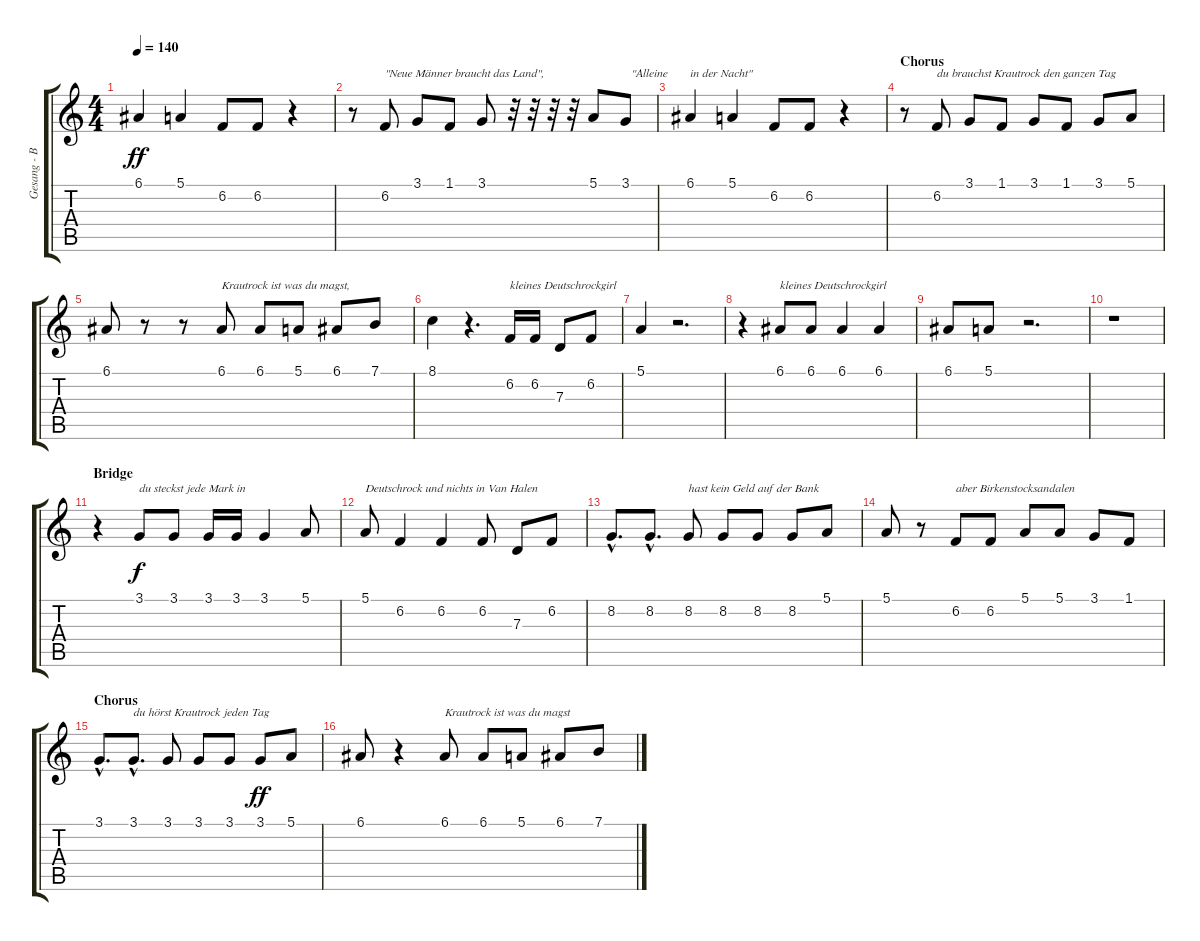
\track ("Gesang - Bela B." "Gesang - B") {instrument lead8bassandlead}
\staff {score tabs}
\tuning (E4 B3 G3 D3 A2 E2) {hide}
\ts (4 4)
\tempo 140
\clef g2
\ks c
6.1.4{dy ff} 5.1.4 6.2.8 6.2.8 r.4 |
r.8 6.2.8{txt "\"Neue Männer braucht das Land\","} 3.1.8 1.1.8 3.1.8 r.32 r.32 r.32 r.32 5.1.8 3.1.8{txt "  \"Alleine"} |
6.1.4{txt "in der Nacht\""} 5.1.4 6.2.8 6.2.8 r.4 |
\section ("" "Chorus")
r.8 6.2.8{txt "du brauchst Krautrock den ganzen Tag"} 3.1.8 1.1.8 3.1.8 1.1.8 3.1.8 5.1.8 |
6.1.8 r.8 r.8 6.1.8{txt "Krautrock ist was du magst,"} 6.1.8 5.1.8 6.1.8 7.1.8 |
8.1.4 r.4{d} 6.2.16{txt "kleines Deutschrockgirl"} 6.2.16 7.3.8 6.2.8 |
5.1.4 r.2{d} |
r.4 6.1.8{txt "kleines Deutschrockgirl"} 6.1.8 6.1.4 6.1.4 |
6.1.8 5.1.8 r.2{d} |
r.1 |
\section ("" "Bridge")
r.4 3.1.8{txt "du steckst jede Mark in" dy f} 3.1.8 3.1.16 3.1.16 3.1.4 5.1.8 |
5.1.8{txt "Deutschrock und nichts in Van Halen"} 6.2.4 6.2.4 6.2.8 7.3.8 6.2.8 |
8.2{hac}.8{d} 8.2{hac}.8{d} 8.2.8{txt "hast kein Geld auf der Bank"} 8.2.8 8.2.8 8.2.8 5.1.8 |
5.1.8 r.8 6.2.8{txt "aber Birkenstocksandalen"} 6.2.8 5.1.8 5.1.8 3.1.8 1.1.8 |
\section ("" "Chorus")
3.1{hac}.8{d} 3.1{hac}.8{d txt "du hörst Krautrock jeden Tag"} 3.1.8 3.1.8 3.1.8 3.1.8{dy ff} 5.1.8 |
6.1.8 r.4 6.1.8{txt "Krautrock ist was du magst"} 6.1.8 5.1.8 6.1.8 7.1.8
